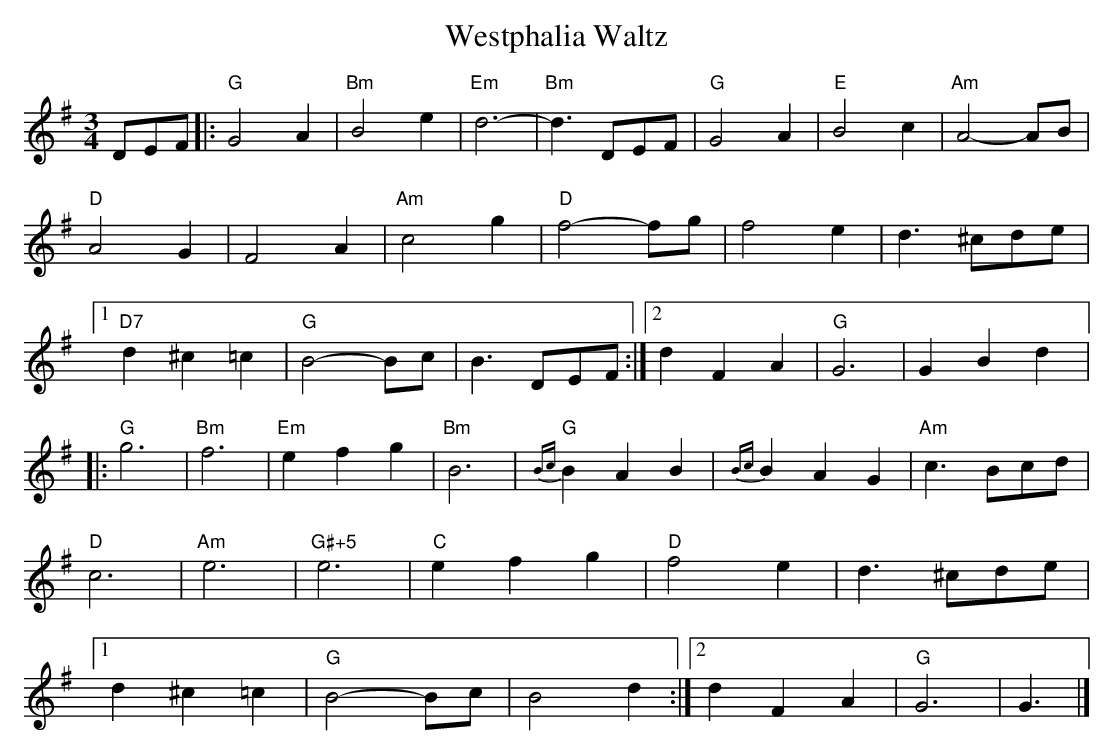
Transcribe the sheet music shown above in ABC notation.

X:1
T:Westphalia Waltz
M:3/4
L:1/8
K:G
DEF |:\
"G"G4A2 | "Bm"B4e2 | "Em"d6- | "Bm"d3DEF | "G"G4A2 |\
"E"B4c2 | "Am"A4-AB | "D"A4G2 | F4A2 | "Am"c4g2 | "D"f4-fg |\
f4e2 | d3^cde |[1 "D7"d2^c2=c2 | "G"B4-Bc | B3DEF :|[2 d2F2A2 |\
"G"G6 | G2B2d2 |: "G"g6 | "Bm"f6 | "Em"e2f2g2 | "Bm"B6 | "G"{Bc}B2A2B2 |\
{Bc}B2A2G2 | "Am"c3Bcd | "D"c6 | "Am"e6 | "G#+5"e6 | "C"e2f2g2 | "D"f4e2 |\
d3^cde |[1 d2^c2=c2 | "G"B4-Bc | B4d2 :|[2 d2F2A2 | "G"G6 | G3 |]
